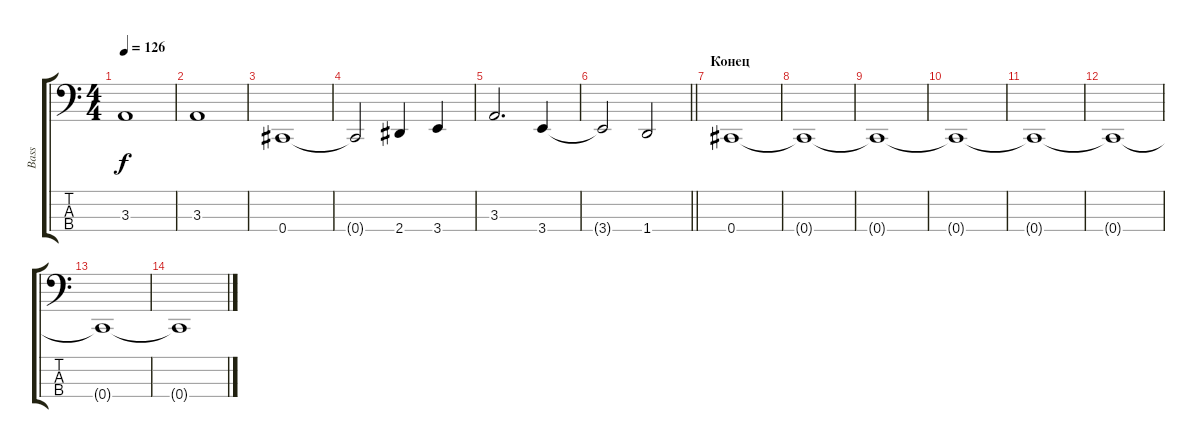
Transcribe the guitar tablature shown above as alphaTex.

\track ("Bass" "Bass") {instrument electricbassfinger}
\staff {score tabs}
\tuning (Eb2 B1 Gb1 Db1) {hide}
\ts (4 4)
\tempo 126
\clef f4
\ks c
3.3.1{dy f} |
3.3.1 |
0.4.1 |
0.4{t}.2 2.4.4 3.4.4 |
3.3.2{d} 3.4.4 |
\barLineRight lightlight
3.4{t}.2 1.4.2 |
\section ("" "Конец")
0.4.1 |
0.4{t}.1 |
0.4{t}.1 |
0.4{t}.1 |
0.4{t}.1 |
0.4{t}.1 |
0.4{t}.1 |
0.4{t}.1
